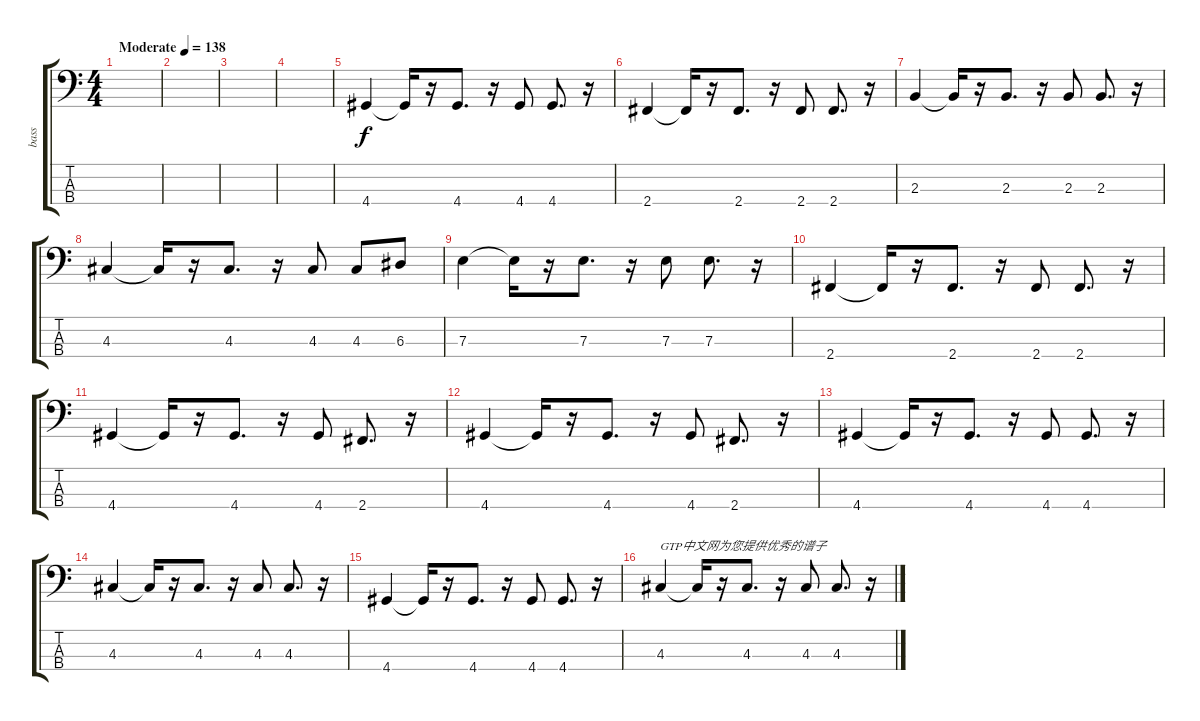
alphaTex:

\track ("bass" "bass") {instrument electricbassfinger}
\staff {score tabs}
\tuning (G2 D2 A1 E1) {hide}
\ts (4 4)
\tempo (138 "Moderate")
\clef f4
\ks c
|
|
|
|
4.4.4 4.4{t}.16 r.16 4.4.8{d} r.16 4.4.8 4.4.8{d} r.16 |
2.4.4 2.4{t}.16 r.16 2.4.8{d} r.16 2.4.8 2.4.8{d} r.16 |
2.3.4 2.3{t}.16 r.16 2.3.8{d} r.16 2.3.8 2.3.8{d} r.16 |
4.3.4 4.3{t}.16 r.16 4.3.8{d} r.16 4.3.8 4.3.8 6.3.8 |
7.3.4 7.3{t}.16 r.16 7.3.8{d} r.16 7.3.8 7.3.8{d} r.16 |
2.4.4 2.4{t}.16 r.16 2.4.8{d} r.16 2.4.8 2.4.8{d} r.16 |
4.4.4 4.4{t}.16 r.16 4.4.8{d} r.16 4.4.8 2.4.8{d} r.16 |
4.4.4 4.4{t}.16 r.16 4.4.8{d} r.16 4.4.8 2.4.8{d} r.16 |
4.4.4 4.4{t}.16 r.16 4.4.8{d} r.16 4.4.8 4.4.8{d} r.16 |
4.3.4 4.3{t}.16 r.16 4.3.8{d} r.16 4.3.8 4.3.8{d} r.16 |
4.4.4 4.4{t}.16 r.16 4.4.8{d} r.16 4.4.8 4.4.8{d} r.16 |
4.3.4{txt "GTP中文网为您提供优秀的谱子"} 4.3{t}.16 r.16 4.3.8{d} r.16 4.3.8 4.3.8{d} r.16
